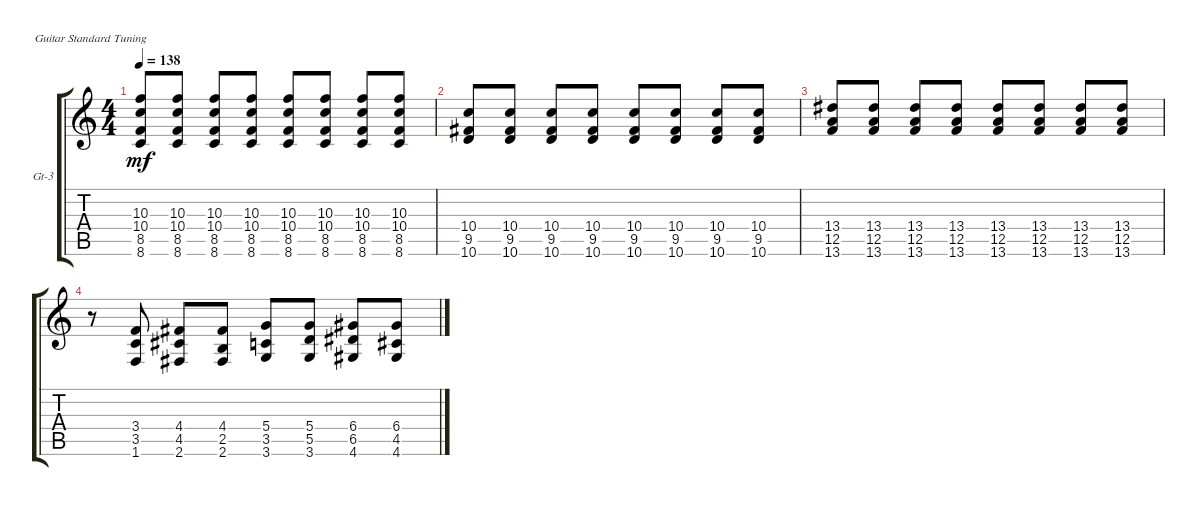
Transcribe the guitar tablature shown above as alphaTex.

\defaultSystemsLayout 4
\bracketExtendMode groupsimilarinstruments
\firstSystemTrackNameOrientation horizontal
\otherSystemsTrackNameOrientation horizontal
\track ("Guitar 3" "Gt-3") {instrument distortionguitar}
\staff {score tabs}
\tuning (E4 B3 G3 D3 A2 E2)
\ts (4 4)
\tempo 138
\clef g2
\scale
0.333333
\ks c
(8.6 8.5 10.4 10.3).8{dy mf} (8.6 8.5 10.4 10.3).8 (8.6 8.5 10.4 10.3).8 (8.6 8.5 10.4 10.3).8 (8.6 8.5 10.4 10.3).8 (8.6 8.5 10.4 10.3).8 (8.6 8.5 10.4 10.3).8 (8.6 8.5 10.4 10.3).8 |
\scale
0.333333 (10.6 9.5 10.4).8 (10.6 9.5 10.4).8 (10.6 9.5 10.4).8 (10.6 9.5 10.4).8 (10.6 9.5 10.4).8 (10.6 9.5 10.4).8 (10.6 9.5 10.4).8 (10.6 9.5 10.4).8 |
(13.6 12.5 13.4).8 (13.6 12.5 13.4).8 (13.6 12.5 13.4).8 (13.6 12.5 13.4).8 (13.6 12.5 13.4).8 (13.6 12.5 13.4).8 (13.6 12.5 13.4).8 (13.6 12.5 13.4).8 |
r.8 (1.6 3.4 3.5).8 (2.6 4.4 4.5).8 (2.6 4.4 2.5).8 (3.6 5.4 3.5).8 (3.6 5.4 5.5).8 (4.6 6.4 6.5).8 (4.6 6.4 4.5).8
